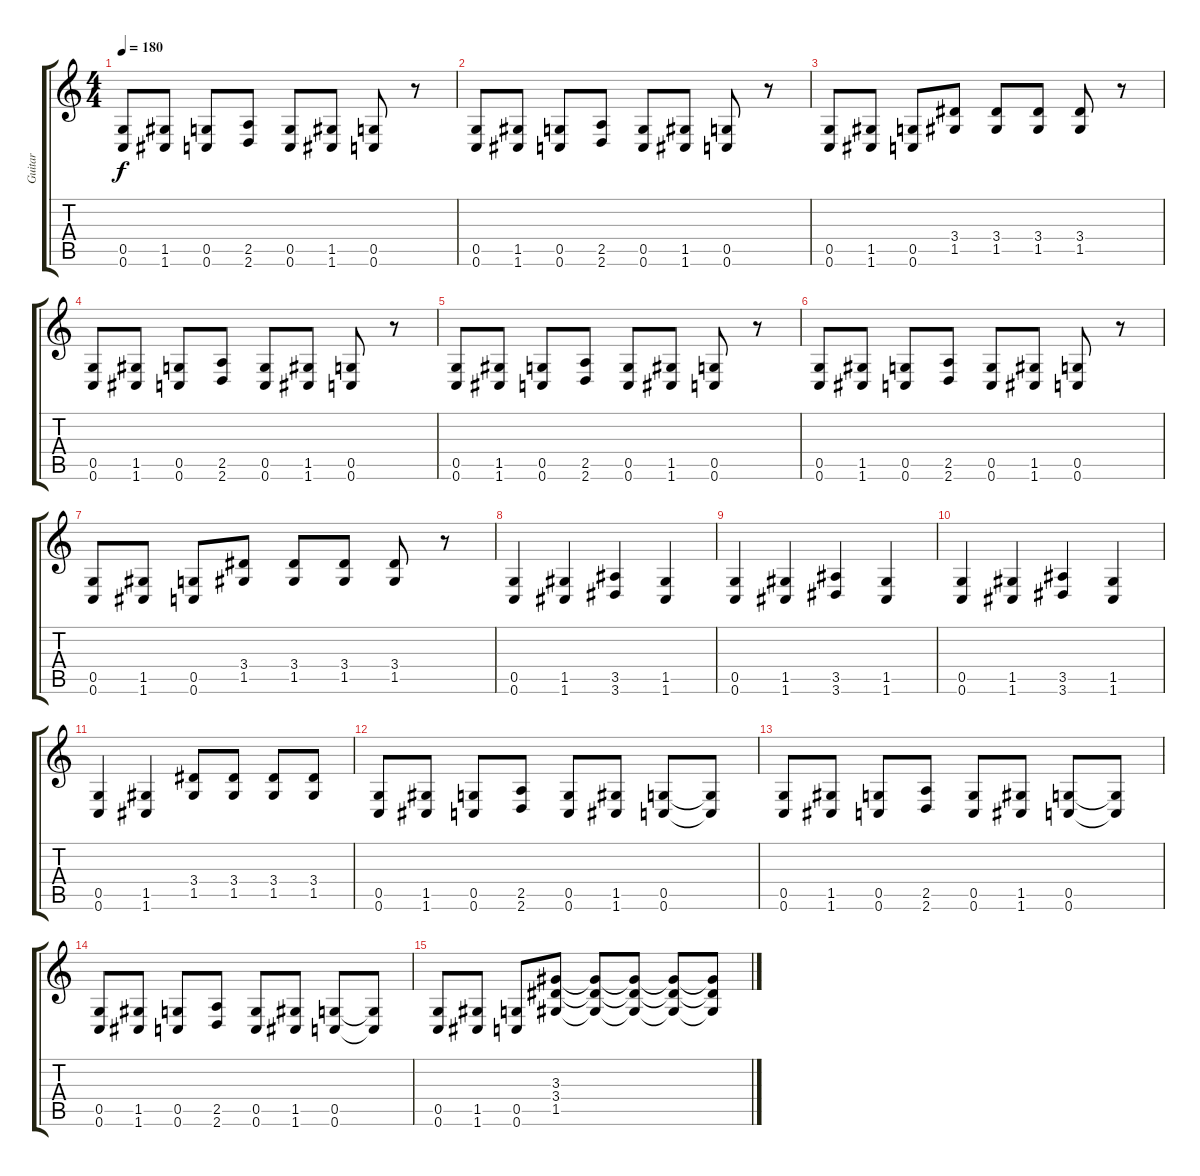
\track ("Guitar" "Guitar") {instrument distortionguitar}
\staff {score tabs}
\tuning (D4 A3 F3 C3 G2 C2) {hide}
\ts (4 4)
\tempo 180
\clef g2
\ks c
(0.5 0.6).8{dy f} (1.5 1.6).8 (0.5 0.6).8 (2.5 2.6).8 (0.5 0.6).8 (1.5 1.6).8 (0.5 0.6).8 r.8 |
(0.5 0.6).8 (1.5 1.6).8 (0.5 0.6).8 (2.5 2.6).8 (0.5 0.6).8 (1.5 1.6).8 (0.5 0.6).8 r.8 |
(0.5 0.6).8 (1.5 1.6).8 (0.5 0.6).8 (3.4 1.5).8 (3.4 1.5).8 (3.4 1.5).8 (3.4 1.5).8 r.8 |
(0.5 0.6).8 (1.5 1.6).8 (0.5 0.6).8 (2.5 2.6).8 (0.5 0.6).8 (1.5 1.6).8 (0.5 0.6).8 r.8 |
(0.5 0.6).8 (1.5 1.6).8 (0.5 0.6).8 (2.5 2.6).8 (0.5 0.6).8 (1.5 1.6).8 (0.5 0.6).8 r.8 |
(0.5 0.6).8 (1.5 1.6).8 (0.5 0.6).8 (2.5 2.6).8 (0.5 0.6).8 (1.5 1.6).8 (0.5 0.6).8 r.8 |
(0.5 0.6).8 (1.5 1.6).8 (0.5 0.6).8 (3.4 1.5).8 (3.4 1.5).8 (3.4 1.5).8 (3.4 1.5).8 r.8 |
(0.5 0.6).4 (1.5 1.6).4 (3.5 3.6).4 (1.5 1.6).4 |
(0.5 0.6).4 (1.5 1.6).4 (3.5 3.6).4 (1.5 1.6).4 |
(0.5 0.6).4 (1.5 1.6).4 (3.5 3.6).4 (1.5 1.6).4 |
(0.5 0.6).4 (1.5 1.6).4 (3.4 1.5).8 (3.4 1.5).8 (3.4 1.5).8 (3.4 1.5).8 |
(0.5 0.6).8 (1.5 1.6).8 (0.5 0.6).8 (2.5 2.6).8 (0.5 0.6).8 (1.5 1.6).8 (0.5 0.6).8 (0.5{t} 0.6{t}).8 |
(0.5 0.6).8 (1.5 1.6).8 (0.5 0.6).8 (2.5 2.6).8 (0.5 0.6).8 (1.5 1.6).8 (0.5 0.6).8 (0.5{t} 0.6{t}).8 |
(0.5 0.6).8 (1.5 1.6).8 (0.5 0.6).8 (2.5 2.6).8 (0.5 0.6).8 (1.5 1.6).8 (0.5 0.6).8 (0.5{t} 0.6{t}).8 |
(0.5 0.6).8 (1.5 1.6).8 (0.5 0.6).8 (3.3 3.4 1.5).8 (3.3{t} 3.4{t} 1.5{t}).8 (3.3{t} 3.4{t} 1.5{t}).8 (3.3{t} 3.4{t} 1.5{t}).8 (3.3{t} 3.4{t} 1.5{t}).8
